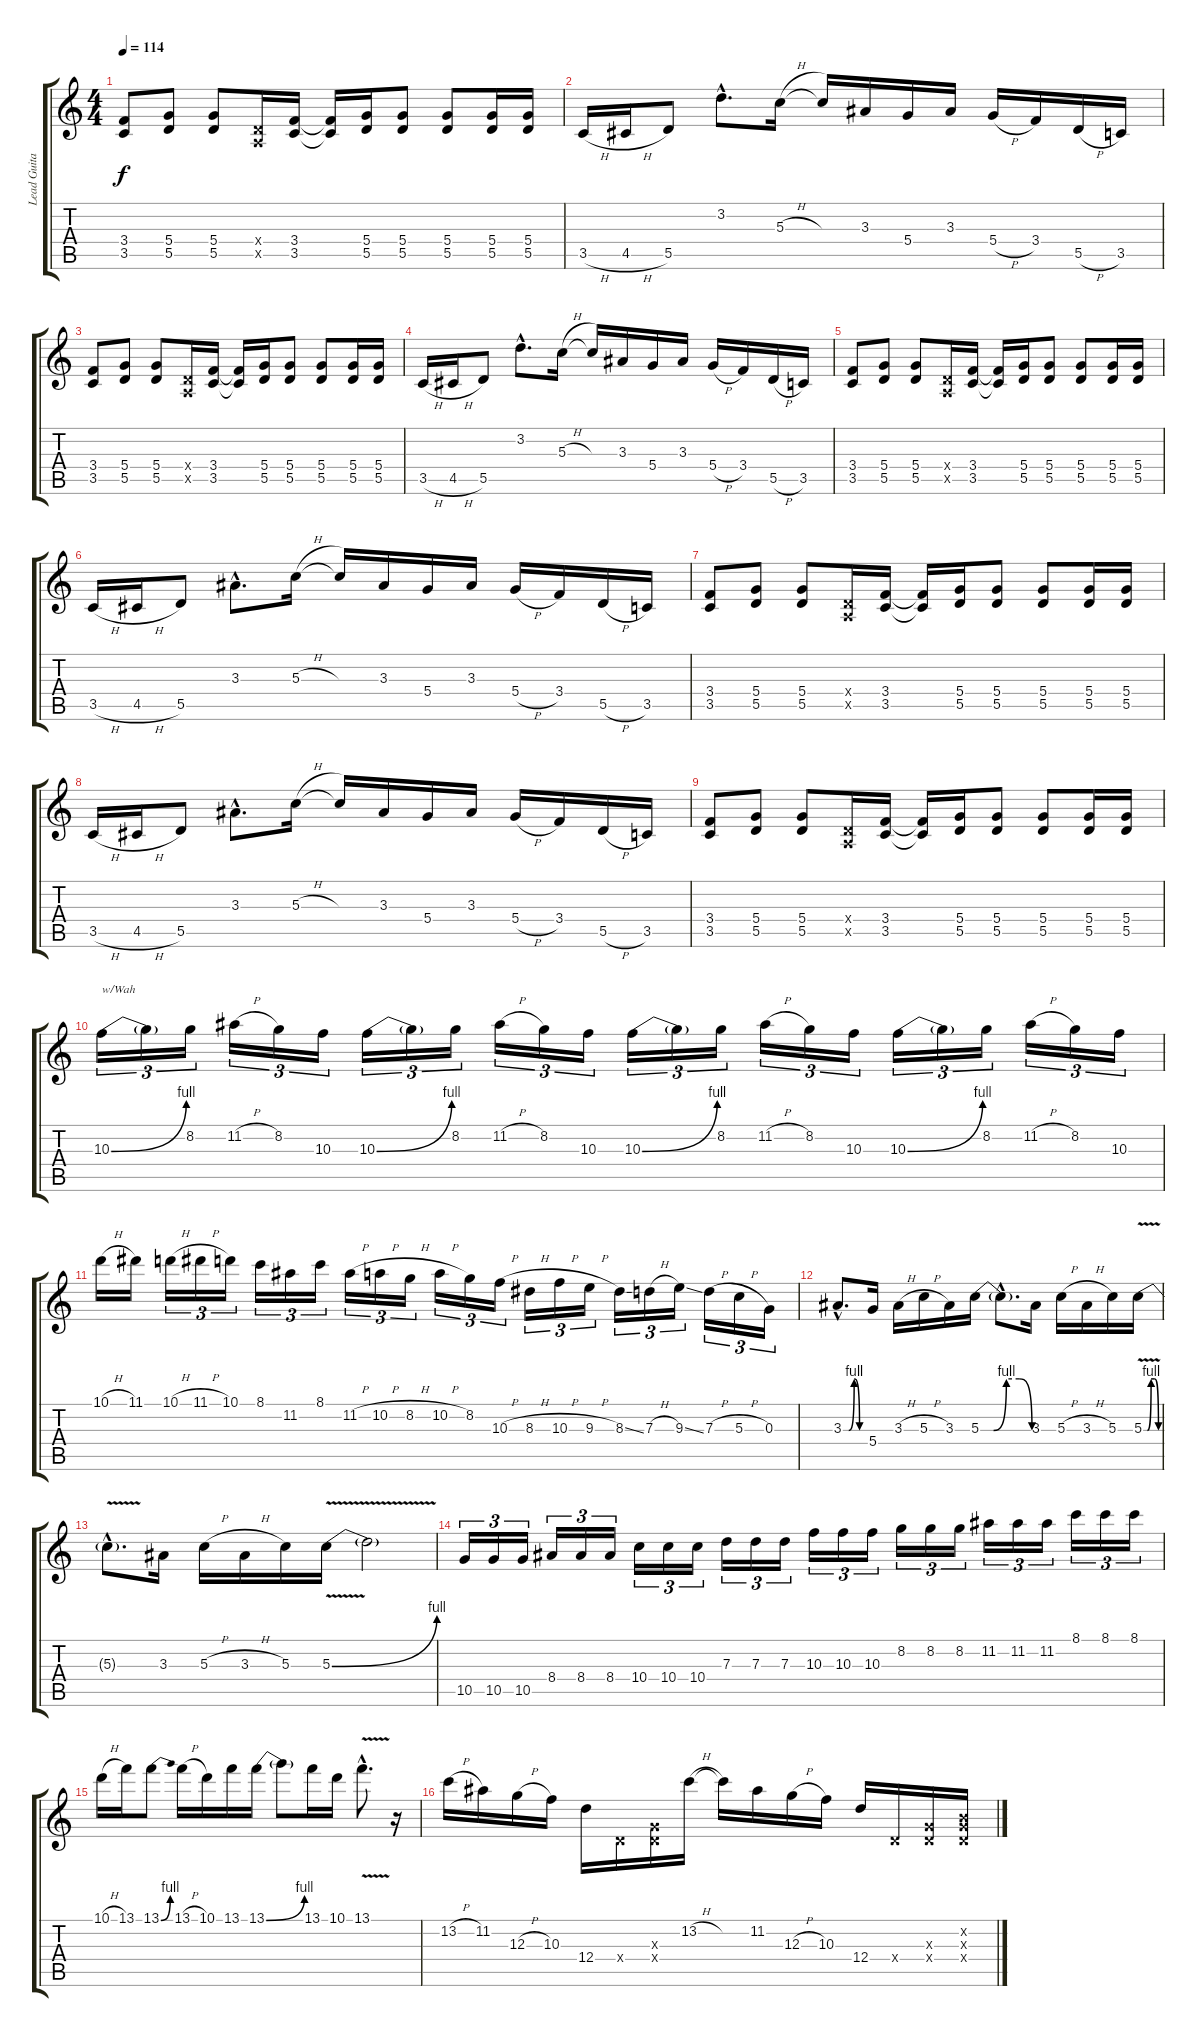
\track ("Lead Guitar" "Lead Guita") {instrument overdrivenguitar}
\staff {score tabs}
\tuning (E4 B3 G3 D3 A2 E2) {hide}
\ts (4 4)
\tempo 114
\clef g2
\ks c
(3.4 3.5).8{dy f volume 12} (5.4 5.5).8 (5.4 5.5).8 (0.4{x} 0.5{x}).16 (3.4 3.5).16 (3.4{t} 3.5{t}).16 (5.4 5.5).16 (5.4 5.5).8 (5.4 5.5).8 (5.4 5.5).16 (5.4 5.5).16 |
3.5{h}.16{volume 16} 4.5{h}.16 5.5.8 3.2{hac}.8{d} 5.3{h}.16 5.3{t}.16 3.3.16 5.4.16 3.3.16 5.4{h}.16 3.4.16 5.5{h}.16 3.5.16 |
(3.4 3.5).8{volume 12} (5.4 5.5).8 (5.4 5.5).8 (0.4{x} 0.5{x}).16 (3.4 3.5).16 (3.4{t} 3.5{t}).16 (5.4 5.5).16 (5.4 5.5).8 (5.4 5.5).8 (5.4 5.5).16 (5.4 5.5).16 |
3.5{h}.16{volume 16} 4.5{h}.16 5.5.8 3.2{hac}.8{d} 5.3{h}.16 5.3{t}.16 3.3.16 5.4.16 3.3.16 5.4{h}.16 3.4.16 5.5{h}.16 3.5.16 |
(3.4 3.5).8{volume 12} (5.4 5.5).8 (5.4 5.5).8 (0.4{x} 0.5{x}).16 (3.4 3.5).16 (3.4{t} 3.5{t}).16 (5.4 5.5).16 (5.4 5.5).8 (5.4 5.5).8 (5.4 5.5).16 (5.4 5.5).16 |
3.5{h}.16{volume 16} 4.5{h}.16 5.5.8 3.3{hac}.8{d} 5.3{h}.16 5.3{t}.16 3.3.16 5.4.16 3.3.16 5.4{h}.16 3.4.16 5.5{h}.16 3.5.16 |
(3.4 3.5).8{volume 12} (5.4 5.5).8 (5.4 5.5).8 (0.4{x} 0.5{x}).16 (3.4 3.5).16 (3.4{t} 3.5{t}).16 (5.4 5.5).16 (5.4 5.5).8 (5.4 5.5).8 (5.4 5.5).16 (5.4 5.5).16 |
3.5{h}.16{volume 16} 4.5{h}.16 5.5.8 3.3{hac}.8{d} 5.3{h}.16 5.3{t}.16 3.3.16 5.4.16 3.3.16 5.4{h}.16 3.4.16 5.5{h}.16 3.5.16 |
(3.4 3.5).8{volume 12} (5.4 5.5).8 (5.4 5.5).8 (0.4{x} 0.5{x}).16 (3.4 3.5).16 (3.4{t} 3.5{t}).16 (5.4 5.5).16 (5.4 5.5).8 (5.4 5.5).8 (5.4 5.5).16 (5.4 5.5).16 |
10.3{be (bend 0 0 60 4)}.16{tu (3 2) txt "w/Wah" volume 16} 10.3{t}.16{tu (3 2)} 8.2.16{tu (3 2)} 11.2{h}.16{tu (3 2)} 8.2.16{tu (3 2)} 10.3.16{tu (3 2)} 10.3{be (bend 0 0 60 4)}.16{tu (3 2)} 10.3{t}.16{tu (3 2)} 8.2.16{tu (3 2)} 11.2{h}.16{tu (3 2)} 8.2.16{tu (3 2)} 10.3.16{tu (3 2)} 10.3{be (bend 0 0 60 4)}.16{tu (3 2)} 10.3{t}.16{tu (3 2)} 8.2.16{tu (3 2)} 11.2{h}.16{tu (3 2)} 8.2.16{tu (3 2)} 10.3.16{tu (3 2)} 10.3{be (bend 0 0 60 4)}.16{tu (3 2)} 10.3{t}.16{tu (3 2)} 8.2.16{tu (3 2)} 11.2{h}.16{tu (3 2)} 8.2.16{tu (3 2)} 10.3.16{tu (3 2)} |
10.1{h}.16{volume 16} 11.1.16 10.1{h}.16{tu (3 2)} 11.1{h}.16{tu (3 2)} 10.1.16{tu (3 2)} 8.1.16{tu (3 2)} 11.2.16{tu (3 2)} 8.1.16{tu (3 2)} 11.2{h}.16{tu (3 2)} 10.2{h}.16{tu (3 2)} 8.2{h}.16{tu (3 2)} 10.2{h}.16{tu (3 2)} 8.2.16{tu (3 2)} 10.3{h}.16{tu (3 2)} 8.3{h}.16{tu (3 2)} 10.3{h}.16{tu (3 2)} 9.3{h}.16{tu (3 2)} 8.3{ss}.16{tu (3 2)} 7.3{h}.16{tu (3 2)} 9.3{ss}.16{tu (3 2)} 7.3{h}.16{tu (3 2)} 5.3{h}.16{tu (3 2)} 0.3.16{tu (3 2)} |
3.3{be (custom 0 0 15 0 30 4 45 0 60 0) hac}.8{d} 5.4.16 3.3{h}.16 5.3{h}.16 3.3.16 5.3{be (custom 0 0 15 0 30 4 45 4 60 0)}.16 5.3{hac t}.8{d} 3.3.16 5.3{h}.16 3.3{h}.16 5.3.16 5.3{be (custom 0 0 15 0 30 4 45 4 60 0) v}.16 |
5.3{hac t}.8{d volume 16} 3.3.16 5.3{h}.16 3.3{h}.16 5.3.16 5.3{be (bend 0 0 60 4) v}.16 5.3{t}.2 |
10.5.16{tu (3 2) volume 16} 10.5.16{tu (3 2)} 10.5.16{tu (3 2)} 8.4.16{tu (3 2)} 8.4.16{tu (3 2)} 8.4.16{tu (3 2)} 10.4.16{tu (3 2)} 10.4.16{tu (3 2)} 10.4.16{tu (3 2)} 7.3.16{tu (3 2)} 7.3.16{tu (3 2)} 7.3.16{tu (3 2)} 10.3.16{tu (3 2)} 10.3.16{tu (3 2)} 10.3.16{tu (3 2)} 8.2.16{tu (3 2)} 8.2.16{tu (3 2)} 8.2.16{tu (3 2)} 11.2.16{tu (3 2)} 11.2.16{tu (3 2)} 11.2.16{tu (3 2)} 8.1.16{tu (3 2)} 8.1.16{tu (3 2)} 8.1.16{tu (3 2)} |
10.1{h}.16{volume 16} 13.1.16 13.1{be (bend 0 0 60 4)}.8 13.1{h}.16 10.1.16 13.1.16 13.1{be (bend 0 0 60 4)}.16 13.1{t}.8 13.1.16 10.1.16 13.1{v hac}.8{d} r.16 |
13.2{h}.16{volume 16} 11.2.16 12.3{h}.16 10.3.16 12.4.16 0.4{x}.16 (0.3{x} 0.4{x}).16 13.2{h}.16 13.2{t}.16 11.2.16 12.3{h}.16 10.3.16 12.4.16 0.4{x}.16 (0.3{x} 0.4{x}).16 (0.2{x} 0.3{x} 0.4{x}).16
